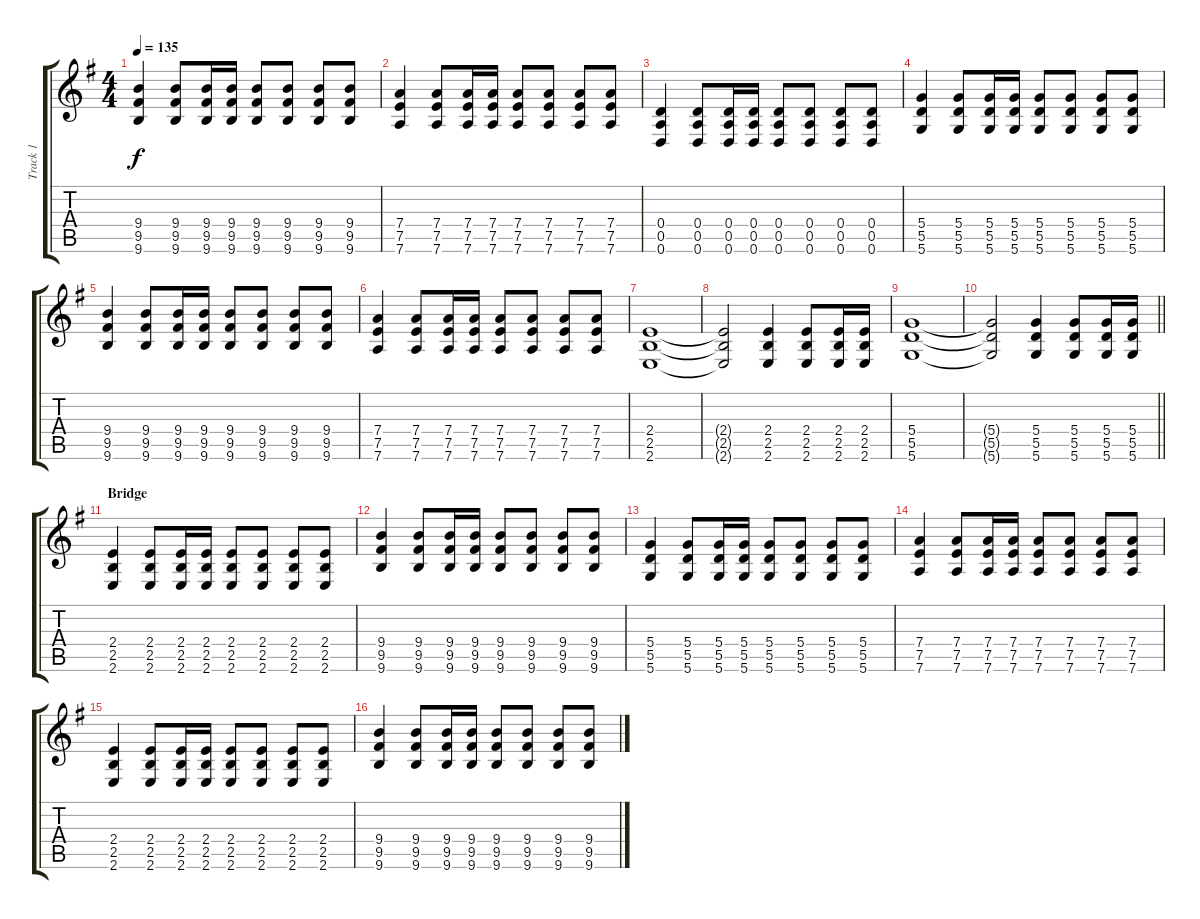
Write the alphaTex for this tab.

\track ("Track 1" "Track 1") {instrument distortionguitar}
\staff {score tabs}
\tuning (E4 B3 G3 D3 A2 D2) {hide}
\ts (4 4)
\tempo 135
\clef g2
\ks g
(9.4 9.5 9.6).4{dy f} (9.4 9.5 9.6).8 (9.4 9.5 9.6).16 (9.4 9.5 9.6).16 (9.4 9.5 9.6).8 (9.4 9.5 9.6).8 (9.4 9.5 9.6).8 (9.4 9.5 9.6).8 |
(7.4 7.5 7.6).4 (7.4 7.5 7.6).8 (7.4 7.5 7.6).16 (7.4 7.5 7.6).16 (7.4 7.5 7.6).8 (7.4 7.5 7.6).8 (7.4 7.5 7.6).8 (7.4 7.5 7.6).8 |
(0.4 0.5 0.6).4 (0.4 0.5 0.6).8 (0.4 0.5 0.6).16 (0.4 0.5 0.6).16 (0.4 0.5 0.6).8 (0.4 0.5 0.6).8 (0.4 0.5 0.6).8 (0.4 0.5 0.6).8 |
(5.4 5.5 5.6).4 (5.4 5.5 5.6).8 (5.4 5.5 5.6).16 (5.4 5.5 5.6).16 (5.4 5.5 5.6).8 (5.4 5.5 5.6).8 (5.4 5.5 5.6).8 (5.4 5.5 5.6).8 |
(9.4 9.5 9.6).4 (9.4 9.5 9.6).8 (9.4 9.5 9.6).16 (9.4 9.5 9.6).16 (9.4 9.5 9.6).8 (9.4 9.5 9.6).8 (9.4 9.5 9.6).8 (9.4 9.5 9.6).8 |
(7.4 7.5 7.6).4 (7.4 7.5 7.6).8 (7.4 7.5 7.6).16 (7.4 7.5 7.6).16 (7.4 7.5 7.6).8 (7.4 7.5 7.6).8 (7.4 7.5 7.6).8 (7.4 7.5 7.6).8 |
(2.4 2.5 2.6).1 |
(2.4{t} 2.5{t} 2.6{t}).2 (2.4 2.5 2.6).4 (2.4 2.5 2.6).8 (2.4 2.5 2.6).16 (2.4 2.5 2.6).16 |
(5.4 5.5 5.6).1 |
\barLineRight lightlight
(5.4{t} 5.5{t} 5.6{t}).2 (5.4 5.5 5.6).4 (5.4 5.5 5.6).8 (5.4 5.5 5.6).16 (5.4 5.5 5.6).16 |
\section ("" "Bridge")
(2.4 2.5 2.6).4 (2.4 2.5 2.6).8 (2.4 2.5 2.6).16 (2.4 2.5 2.6).16 (2.4 2.5 2.6).8 (2.4 2.5 2.6).8 (2.4 2.5 2.6).8 (2.4 2.5 2.6).8 |
(9.4 9.5 9.6).4 (9.4 9.5 9.6).8 (9.4 9.5 9.6).16 (9.4 9.5 9.6).16 (9.4 9.5 9.6).8 (9.4 9.5 9.6).8 (9.4 9.5 9.6).8 (9.4 9.5 9.6).8 |
(5.4 5.5 5.6).4 (5.4 5.5 5.6).8 (5.4 5.5 5.6).16 (5.4 5.5 5.6).16 (5.4 5.5 5.6).8 (5.4 5.5 5.6).8 (5.4 5.5 5.6).8 (5.4 5.5 5.6).8 |
(7.4 7.5 7.6).4 (7.4 7.5 7.6).8 (7.4 7.5 7.6).16 (7.4 7.5 7.6).16 (7.4 7.5 7.6).8 (7.4 7.5 7.6).8 (7.4 7.5 7.6).8 (7.4 7.5 7.6).8 |
(2.4 2.5 2.6).4 (2.4 2.5 2.6).8 (2.4 2.5 2.6).16 (2.4 2.5 2.6).16 (2.4 2.5 2.6).8 (2.4 2.5 2.6).8 (2.4 2.5 2.6).8 (2.4 2.5 2.6).8 |
(9.4 9.5 9.6).4 (9.4 9.5 9.6).8 (9.4 9.5 9.6).16 (9.4 9.5 9.6).16 (9.4 9.5 9.6).8 (9.4 9.5 9.6).8 (9.4 9.5 9.6).8 (9.4 9.5 9.6).8
